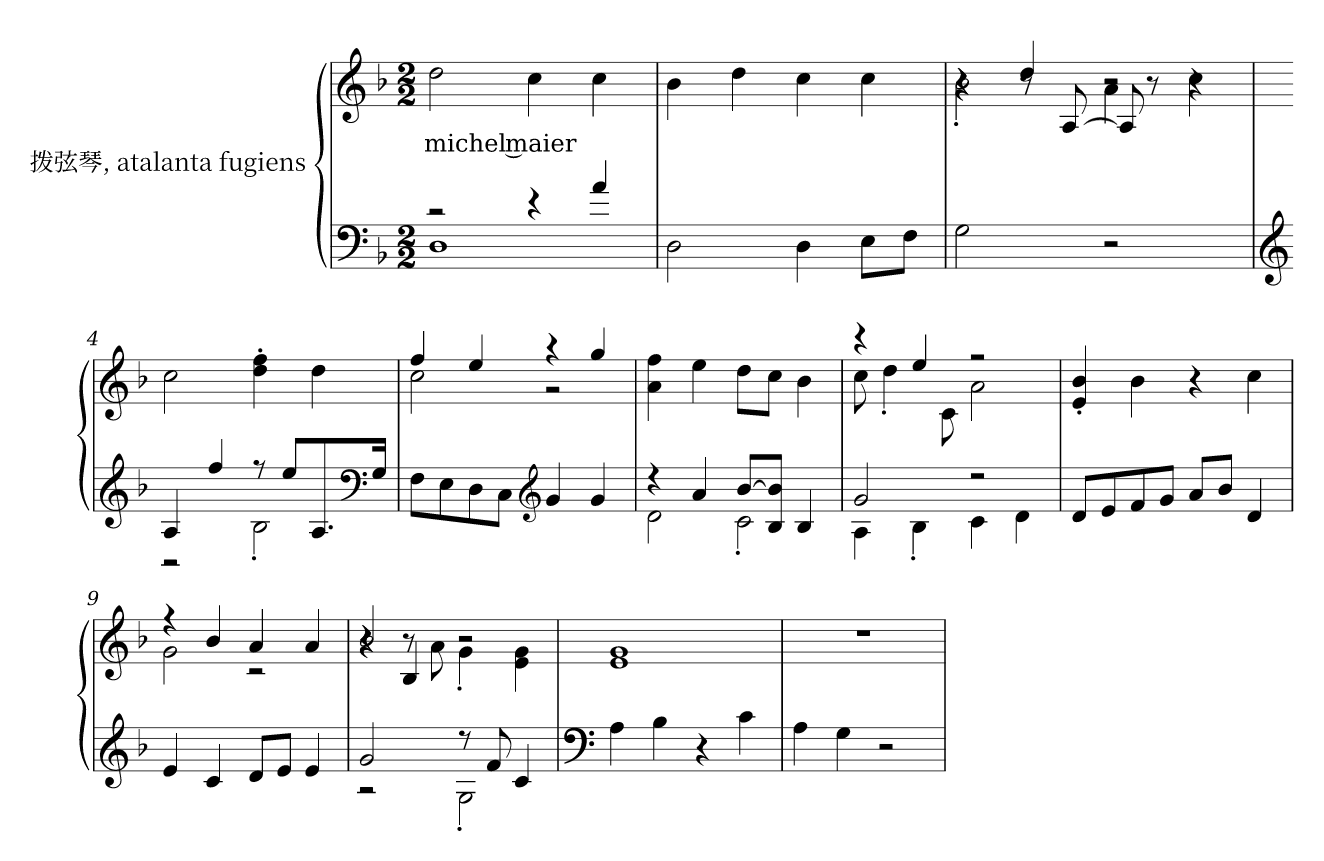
**kern	**kern	**text
*part1	*part1	*part1
*staff2	*staff1	*staff1
*I"拨弦琴, atalanta fugiens	*	*
*clefF4	*clefG2	*
*k[b-]	*k[b-]	*
*M2/2	*M2/2	*
*MM75	*MM75	*
=1	=1	=1
*^	*	*
2r	1D	2dd\	michel maier
4r	.	4cc\	.
4a/	.	4cc\	.
*v	*v	*	*
=2	=2	=2
2D\	4b-\	.
.	4dd\	.
4D\	4cc\	.
8E\L	4cc\	.
8F\J	.	.
=3	=3	=3
*	*^	*
*	*	*^	*
2G\	4r	2b-'\	4r	.
.	4dd/	.	8r	.
.	.	.	[8A/	.
2r	2r	4a\	8A/]	.
.	.	.	8r	.
.	.	4cc\	4r	.
*	*v	*v	*v	*
=4	=4	=4
*clefG2	*	*
*^	*	*
4A/	2r	2cc\	.
4ff/	.	.	.
8r	2B-'\	4dd\' 4ff\'	.
8ee/L	.	.	.
8.A/	.	4dd\	.
*clefF4	*	*	*
16G/Jk	.	.	.
*v	*v	*	*
=5	=5	=5
*	*^	*
8F\L	4ff/	2cc\	.
8E\	.	.	.
8D\	4ee/	.	.
8C\J	.	.	.
*clefG2	*	*	*
4g/	4r	2r	.
4g/	4gg/	.	.
*	*v	*v	*
!!LO:LB:g=z
=6	=6	=6
*^	*	*
4r	2d\	4a\ 4ff\	.
4a/	.	4ee\	.
[8b-/L	2c'\	8dd\L	.
8B-/ 8b-/]J	.	8cc\J	.
4B-/	.	4b-\	.
=7	=7	=7	=7
*	*	*^	*
2g/	4A\	4r	8cc\	.
.	.	.	4dd'\	.
.	4B-'\	4ee/	.	.
.	.	.	8c\	.
2r	4c\	2r	2a\	.
.	4d\	.	.	.
*v	*v	*	*	*
*	*v	*v	*
=8	=8	=8
8d/L	4e/' 4b-/'	.
8e/	.	.
8f/	4b-\	.
8g/J	.	.
8a/L	4r	.
8b-/J	.	.
4d/	4cc\	.
=9	=9	=9
*	*^	*
4e/	4r	2g\	.
4c/	4b-/	.	.
8d/L	4a/	2r	.
8e/J	.	.	.
4e/	4a/	.	.
=10	=10	=10	=10
*^	*	*^	*
2g/	2r	2b-/	4r	4r	.
.	.	.	8r	4B-/	.
.	.	.	8a\	.	.
8r	2G'\	2r	4g'\	2r	.
8f/	.	.	.	.	.
4c/	.	.	4e\ 4g\	.	.
*v	*v	*	*	*	*
*	*v	*v	*v	*
=11	=11	=11
*clefF4	*	*
4A\	1e 1g	.
4B-\	.	.
4r	.	.
4c\	.	.
=12	=12	=12
4A\	1r	.
4G\	.	.
2r	.	.
=	=	=
*-	*-	*-
